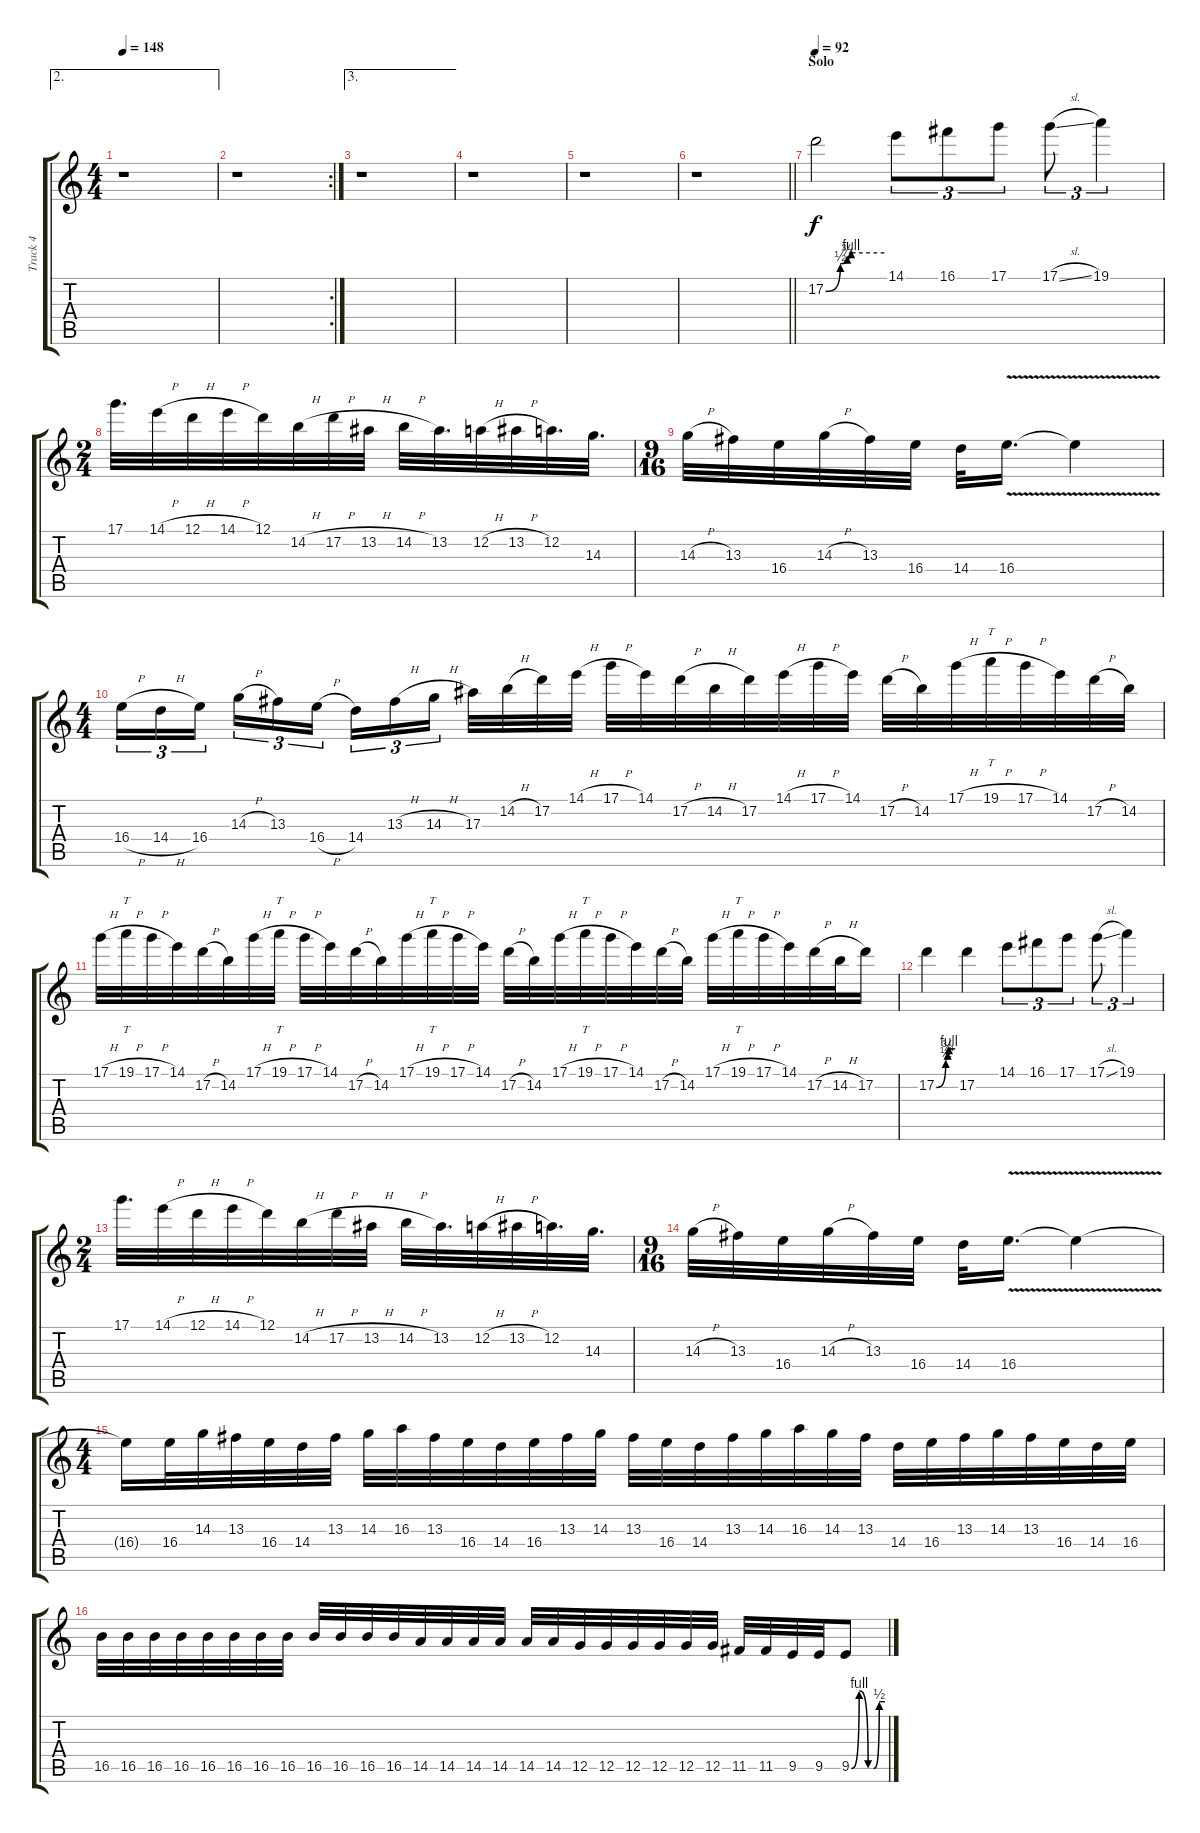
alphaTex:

\track ("Track 4" "Track 4") {instrument overdrivenguitar}
\staff {score tabs}
\tuning (D4 A3 F3 C3 G2 C2) {hide}
\ae 2
\ts (4 4)
\tempo 148
\clef g2
\ks c
r.1{dy f} |
\rc 2
r.1 |
\ae 3
r.1 |
r.1 |
r.1 |
\barLineRight lightlight
r.1 |
\section ("" "Solo")
\tempo 92
17.2{be (custom 0 0 15 2 22 3 26 4 60 4)}.2{volume 13 balance 8} 14.1.8{tu (3 2)} 16.1.8{tu (3 2)} 17.1.8{tu (3 2)} 17.1{sl}.8{tu (3 2)} 19.1.4{tu (3 2)} |
\ts (2 4)
17.1.32{d} 14.1{h}.32 12.1{h}.32 14.1{h}.32 12.1.32 14.2{h}.32 17.2{h}.32 13.2{h}.32 14.2{h}.32 13.2.32{d} 12.2{h}.32 13.2{h}.32 12.2.32{d} 14.3.32{d} |
\ts (9 16)
14.3{h}.32 13.3.32 16.4.32 14.3{h}.32 13.3.32 16.4.32 14.4.32 16.4{v}.16{d} 16.4{t}.4 |
\ts (4 4)
16.4{h}.16{tu (3 2)} 14.4{h}.16{tu (3 2)} 16.4.16{tu (3 2) beam splitsecondary} 14.3{h}.16{tu (3 2)} 13.3.16{tu (3 2)} 16.4{h}.16{tu (3 2)} 14.4.16{tu (3 2)} 13.3{h}.16{tu (3 2)} 14.3{h}.16{tu (3 2) beam splitsecondary} 17.3.32 14.2{h}.32 17.2.32 14.1{h}.32 17.1{h}.32 14.1.32 17.2{h}.32 14.2{h}.32 17.2.32 14.1{h}.32 17.1{h}.32 14.1.32 17.2{h}.32 14.2.32 17.1{h}.32 19.1{h}.32{tt} 17.1{h}.32 14.1.32 17.2{h}.32 14.2.32 |
17.1{h}.32 19.1{h}.32{tt} 17.1{h}.32 14.1.32 17.2{h}.32 14.2.32 17.1{h}.32 19.1{h}.32{tt} 17.1{h}.32 14.1.32 17.2{h}.32 14.2.32 17.1{h}.32 19.1{h}.32{tt} 17.1{h}.32 14.1.32 17.2{h}.32 14.2.32 17.1{h}.32 19.1{h}.32{tt} 17.1{h}.32 14.1.32 17.2{h}.32 14.2.32 17.1{h}.32 19.1{h}.32{tt} 17.1{h}.32 14.1.32 17.2{h}.32 14.2{h}.32 17.2.16 |
17.2{be (custom 0 0 30 2 36 3 40 4 60 4)}.4 17.2.4 14.1.8{tu (3 2)} 16.1.8{tu (3 2)} 17.1.8{tu (3 2)} 17.1{sl}.8{tu (3 2)} 19.1.4{tu (3 2)} |
\ts (2 4)
17.1.32{d} 14.1{h}.32 12.1{h}.32 14.1{h}.32 12.1.32 14.2{h}.32 17.2{h}.32 13.2{h}.32 14.2{h}.32 13.2.32{d} 12.2{h}.32 13.2{h}.32 12.2.32{d} 14.3.32{d} |
\ts (9 16)
14.3{h}.32 13.3.32 16.4.32 14.3{h}.32 13.3.32 16.4.32 14.4.32 16.4{v}.16{d} 16.4{t}.4 |
\ts (4 4)
16.4{t}.16 16.4.32 14.3.32 13.3.32 16.4.32 14.4.32 13.3.32 14.3.32 16.3.32 13.3.32 16.4.32 14.4.32 16.4.32 13.3.32 14.3.32 13.3.32 16.4.32 14.4.32 13.3.32 14.3.32 16.3.32 14.3.32 13.3.32 14.4.32 16.4.32 13.3.32 14.3.32 13.3.32 16.4.32 14.4.32 16.4.32 |
16.5.32 16.5.32 16.5.32 16.5.32 16.5.32 16.5.32 16.5.32 16.5.32 16.5.32 16.5.32 16.5.32 16.5.32 14.5.32 14.5.32 14.5.32 14.5.32 14.5.32 14.5.32 12.5.32 12.5.32 12.5.32 12.5.32 12.5.32 12.5.32 11.5.32 11.5.32 9.5.32 9.5.32 9.5{be (custom 0 0 14 4 30 0 40 0 50 2 60 2)}.8
